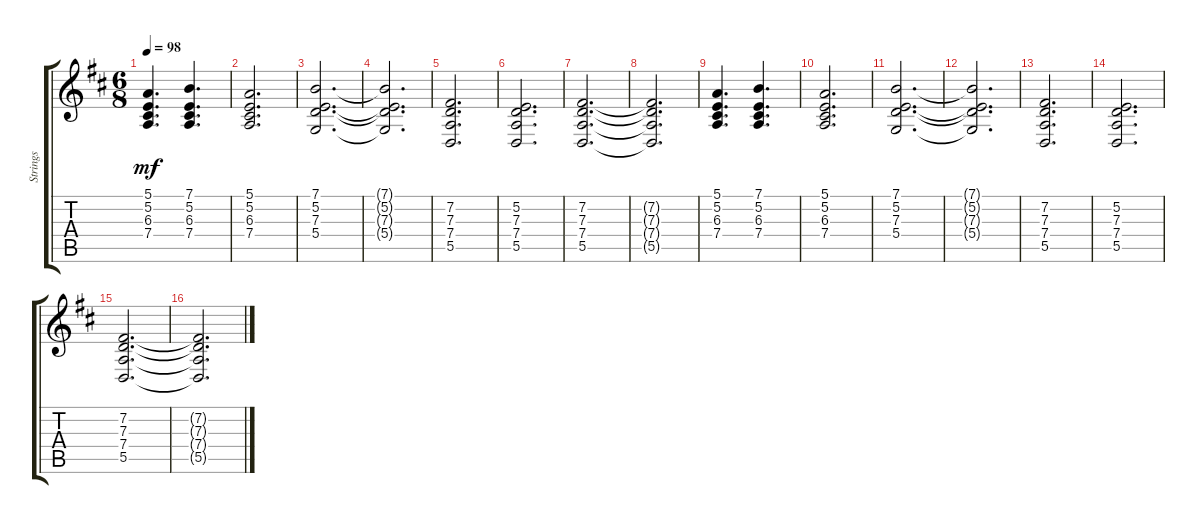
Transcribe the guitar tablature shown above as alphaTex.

\track ("Strings" "Strings") {instrument stringensemble2}
\staff {score tabs}
\tuning (E4 B3 G3 D3 A2 E2) {hide}
\ts (6 8)
\tempo 98
\clef g2
\ks d
(5.1 5.2 6.3 7.4).4{d dy mf} (7.1 5.2 6.3 7.4).4{d} |
(5.1 5.2 6.3 7.4).2{d} |
(7.1 5.2 7.3 5.4).2{d} |
(7.1{t} 5.2{t} 7.3{t} 5.4{t}).2{d} |
(7.2 7.3 7.4 5.5).2{d} |
(5.2 7.3 7.4 5.5).2{d} |
(7.2 7.3 7.4 5.5).2{d} |
(7.2{t} 7.3{t} 7.4{t} 5.5{t}).2{d} |
(5.1 5.2 6.3 7.4).4{d} (7.1 5.2 6.3 7.4).4{d} |
(5.1 5.2 6.3 7.4).2{d} |
(7.1 5.2 7.3 5.4).2{d} |
(7.1{t} 5.2{t} 7.3{t} 5.4{t}).2{d} |
(7.2 7.3 7.4 5.5).2{d} |
(5.2 7.3 7.4 5.5).2{d} |
(7.2 7.3 7.4 5.5).2{d} |
(7.2{t} 7.3{t} 7.4{t} 5.5{t}).2{d}
